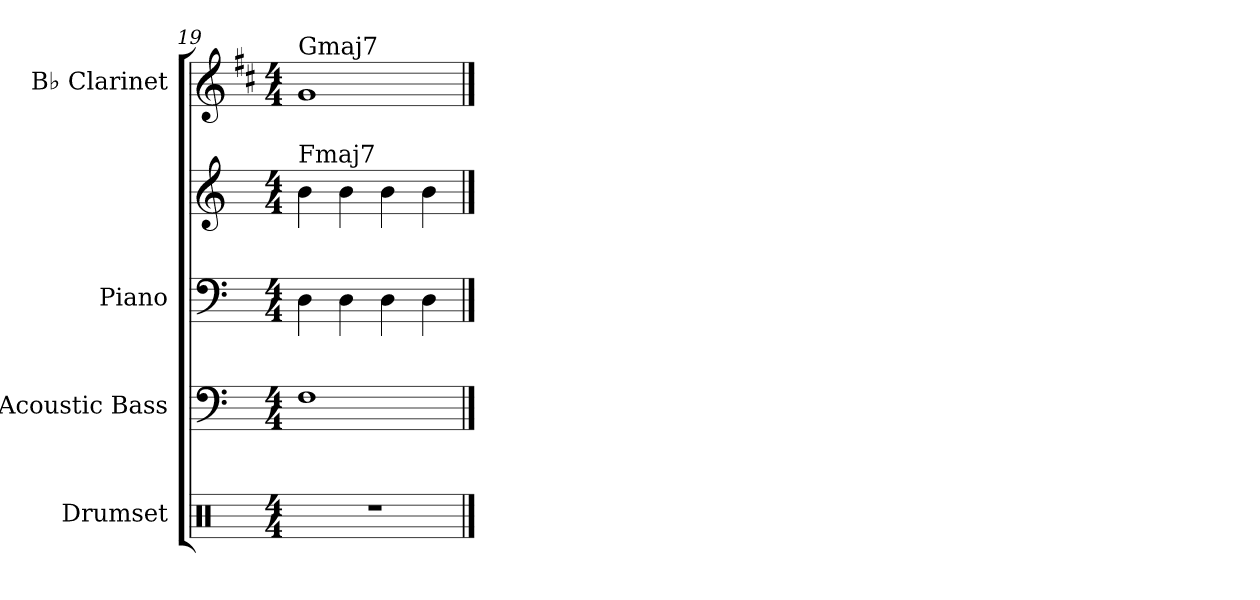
**kern	**kern	**kern	**kern	**kern
*part4	*part3	*part2	*part2	*part1
*staff5	*staff4	*staff3	*staff2	*staff1
*I"Drumset	*I"Acoustic Bass	*I"Piano	*	*I"B♭ Clarinet
*I'D. Set	*I'Bass	*I'Pno.	*	*I'B♭ Cl.
!!LO:LB:g=z
*clefX	*clefF4	*clefF4	*clefG2	*clefG2
*	*ITrd7c12	*	*	*ITrd1c2
*k[]	*k[]	*k[]	*k[]	*k[]
*M4/4	*M4/4	*M4/4	*M4/4	*M4/4
=19	=19	=19	=19	=19
!	!	!	!	!LO:TX:a:t=Gmaj7
!	!	!	!LO:TX:a:t=Fmaj7	!
1r	1FF	4D	4b	1f
.	.	4D	4b	.
.	.	4D	4b	.
.	.	4D	4b	.
==	==	==	==	==
*-	*-	*-	*-	*-
